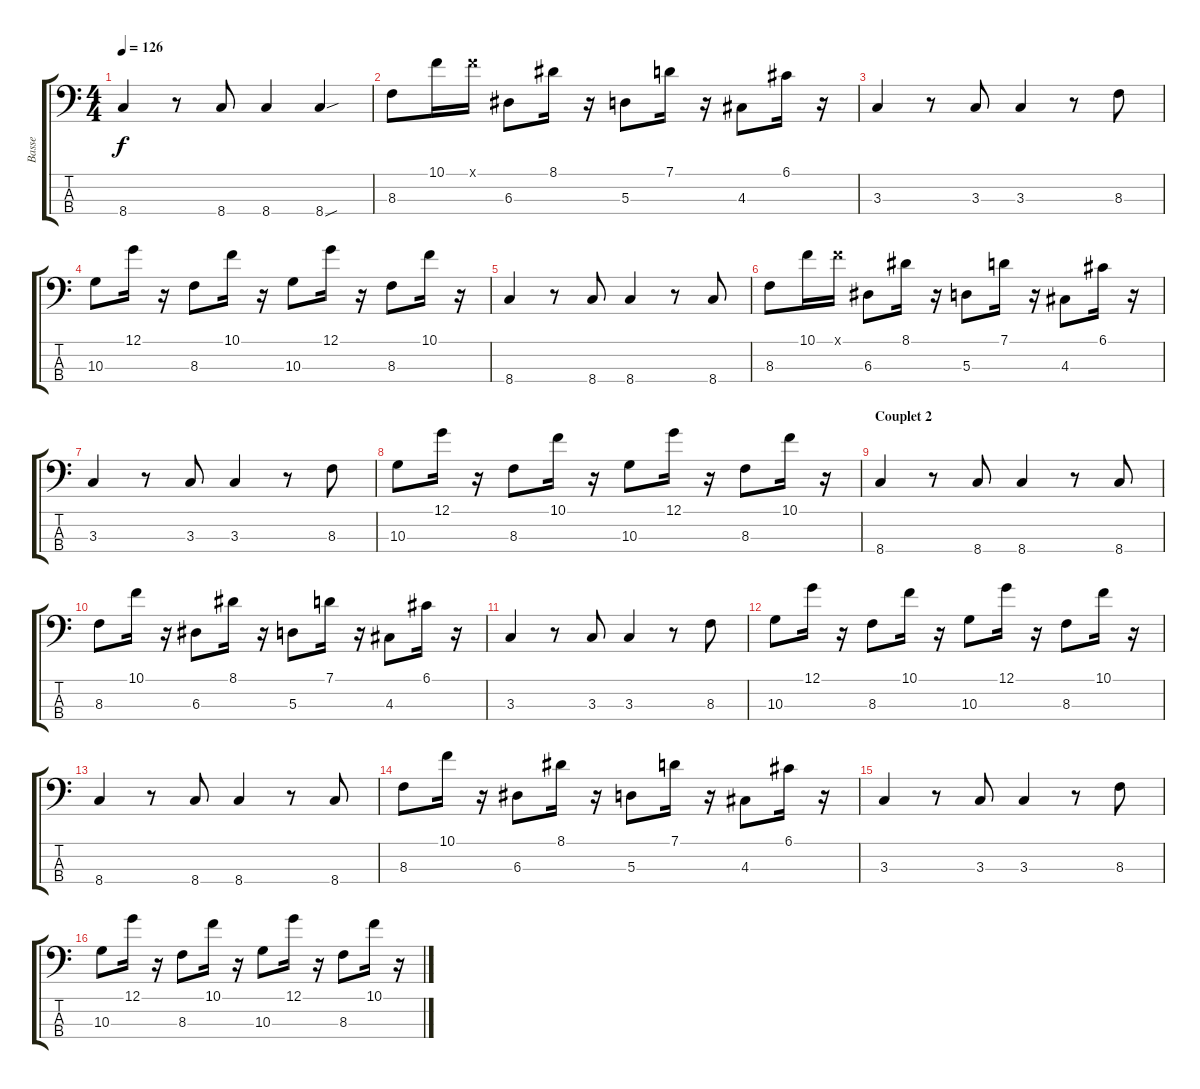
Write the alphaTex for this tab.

\track ("Basse" "Basse") {instrument electricbassfinger}
\staff {score tabs}
\tuning (G2 D2 A1 E1) {hide}
\ts (4 4)
\tempo 126
\clef f4
\ks c
8.4.4{dy f} r.8 8.4.8 8.4.4 8.4{sou}.4 |
8.3.8 10.1.16 10.1{x}.16 6.3.8 8.1.16 r.16 5.3.8 7.1.16 r.16 4.3.8 6.1.16 r.16 |
3.3.4 r.8 3.3.8 3.3.4 r.8 8.3.8 |
10.3.8 12.1.16 r.16 8.3.8 10.1.16 r.16 10.3.8 12.1.16 r.16 8.3.8 10.1.16 r.16 |
8.4.4 r.8 8.4.8 8.4.4 r.8 8.4.8 |
8.3.8 10.1.16 10.1{x}.16 6.3.8 8.1.16 r.16 5.3.8 7.1.16 r.16 4.3.8 6.1.16 r.16 |
3.3.4 r.8 3.3.8 3.3.4 r.8 8.3.8 |
10.3.8 12.1.16 r.16 8.3.8 10.1.16 r.16 10.3.8 12.1.16 r.16 8.3.8 10.1.16 r.16 |
\section ("" "Couplet 2")
8.4.4 r.8 8.4.8 8.4.4 r.8 8.4.8 |
8.3.8 10.1.16 r.16 6.3.8 8.1.16 r.16 5.3.8 7.1.16 r.16 4.3.8 6.1.16 r.16 |
3.3.4 r.8 3.3.8 3.3.4 r.8 8.3.8 |
10.3.8 12.1.16 r.16 8.3.8 10.1.16 r.16 10.3.8 12.1.16 r.16 8.3.8 10.1.16 r.16 |
8.4.4 r.8 8.4.8 8.4.4 r.8 8.4.8 |
8.3.8 10.1.16 r.16 6.3.8 8.1.16 r.16 5.3.8 7.1.16 r.16 4.3.8 6.1.16 r.16 |
3.3.4 r.8 3.3.8 3.3.4 r.8 8.3.8 |
10.3.8 12.1.16 r.16 8.3.8 10.1.16 r.16 10.3.8 12.1.16 r.16 8.3.8 10.1.16 r.16
